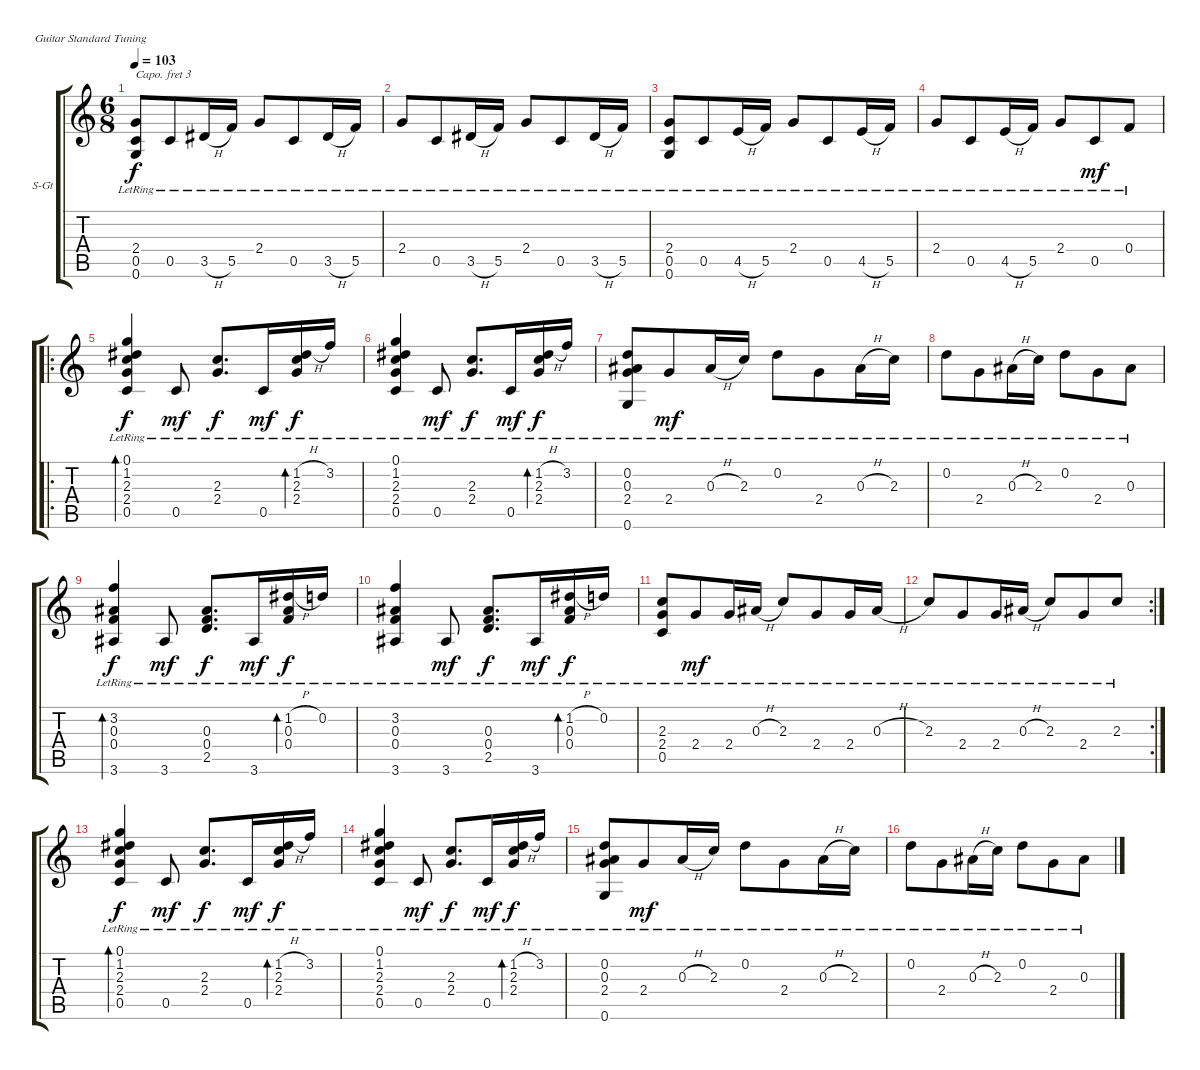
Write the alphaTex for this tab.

\defaultSystemsLayout 4
\bracketExtendMode groupsimilarinstruments
\firstSystemTrackNameOrientation horizontal
\otherSystemsTrackNameOrientation horizontal
\track ("Steel Guitar" "S-Gt") {instrument acousticguitarsteel}
\staff {score tabs}
\capo 3
\tuning (E4 B3 G3 D3 A2 E2)
\ts (6 8)
\tempo 103
\clef g2
\ks c
(2.4{lr} 0.5{lr} 0.6{lr}).8{dy f} 0.5{lr}.8 3.5{h lr}.16 5.5{lr}.16 2.4{lr}.8 0.5{lr}.8 3.5{h lr}.16 5.5{lr}.16 |
2.4{lr}.8 0.5{lr}.8 3.5{h lr}.16 5.5{lr}.16 2.4{lr}.8 0.5{lr}.8 3.5{h lr}.16 5.5{lr}.16 |
(2.4{lr} 0.5{lr} 0.6{lr}).8 0.5{lr}.8 4.5{h lr}.16 5.5{lr}.16 2.4{lr}.8 0.5{lr}.8 4.5{h lr}.16 5.5{lr}.16 |
2.4{lr}.8 0.5{lr}.8 4.5{h lr}.16 5.5{lr}.16 2.4{lr}.8 0.5{lr}.8{dy mf} 0.4{lr}.8 |
\ro
(2.4{lr} 0.5{lr} 2.3{lr} 1.2{lr} 0.1{lr}).4{bd 81 dy f} 0.5{lr}.8{dy mf} (2.4{lr} 2.3{lr}).8{d dy f} 0.5{lr}.16{dy mf} (2.4{lr} 2.3{lr} 1.2{h lr}).16{bd 92 dy f} 3.2{lr}.16 |
(2.4{lr} 0.5{lr} 2.3{lr} 1.2{lr} 0.1{lr}).4 0.5{lr}.8{dy mf} (2.4{lr} 2.3{lr}).8{d dy f} 0.5{lr}.16{dy mf} (2.4{lr} 2.3{lr} 1.2{h lr}).16{bd 91 dy f} 3.2{lr}.16 |
(2.4{lr} 0.3{lr} 0.2{lr} 0.6{lr}).8 2.4{lr}.8{dy mf} 0.3{h lr}.16 2.3{lr}.16 0.2{lr}.8 2.4{lr}.8 0.3{h lr}.16 2.3{lr}.16 |
0.2{lr}.8 2.4{lr}.8 0.3{h lr}.16 2.3{lr}.16 0.2{lr}.8 2.4{lr}.8 0.3{lr}.8 |
(0.4{lr} 0.3{lr} 3.2{lr} 3.6{lr}).4{bd 81 dy f} 3.6{lr}.8{dy mf} (0.4{lr} 0.3{lr} 2.5{lr}).8{d dy f} 3.6{lr}.16{dy mf} (0.4{lr} 0.3{lr} 1.2{h lr}).16{bd 76 dy f} 0.2{lr}.16 |
(0.4{lr} 0.3{lr} 3.2{lr} 3.6{lr}).4 3.6{lr}.8{dy mf} (0.4{lr} 0.3{lr} 2.5{lr}).8{d dy f} 3.6{lr}.16{dy mf} (0.4{lr} 0.3{lr} 1.2{h lr}).16{bd 51 dy f} 0.2{lr}.16 |
(2.4{lr} 2.3{lr} 0.5{lr}).8 2.4{lr}.8{dy mf} 2.4{lr}.16 0.3{h lr}.16 2.3{lr}.8 2.4{lr}.8 2.4{lr}.16 0.3{h lr}.16 |
\rc 2
2.3{lr}.8 2.4{lr}.8 2.4{lr}.16 0.3{h lr}.16 2.3{lr}.8 2.4{lr}.8 2.3{lr}.8 |
(2.4{lr} 0.5{lr} 2.3{lr} 1.2{lr} 0.1{lr}).4{bd 81 dy f} 0.5{lr}.8{dy mf} (2.4{lr} 2.3{lr}).8{d dy f} 0.5{lr}.16{dy mf} (2.4{lr} 2.3{lr} 1.2{h lr}).16{bd 90 dy f} 3.2{lr}.16 |
(2.4{lr} 0.5{lr} 2.3{lr} 1.2{lr} 0.1{lr}).4 0.5{lr}.8{dy mf} (2.4{lr} 2.3{lr}).8{d dy f} 0.5{lr}.16{dy mf} (2.4{lr} 2.3{lr} 1.2{h lr}).16{bd 95 dy f} 3.2{lr}.16 |
(2.4{lr} 0.3{lr} 0.2{lr} 0.6{lr}).8 2.4{lr}.8{dy mf} 0.3{h lr}.16 2.3{lr}.16 0.2{lr}.8 2.4{lr}.8 0.3{h lr}.16 2.3{lr}.16 |
0.2{lr}.8 2.4{lr}.8 0.3{h lr}.16 2.3{lr}.16 0.2{lr}.8 2.4{lr}.8 0.3{lr}.8
